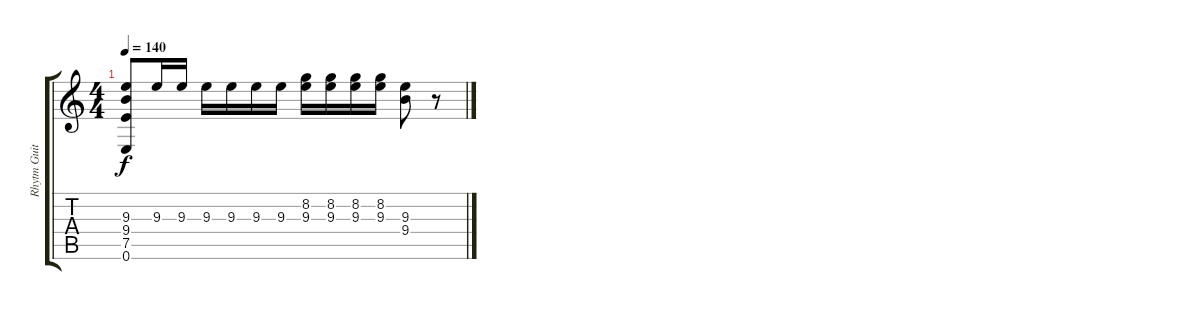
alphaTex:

\track ("Rhytm Guitar" "Rhytm Guit") {instrument distortionguitar}
\staff {score tabs}
\tuning (E4 B3 G3 D3 A2 E2) {hide}
\ts (4 4)
\tempo 140
\clef g2
\ks c
(9.3 9.4 7.5 0.6).8{dy f} 9.3.16 9.3.16 9.3.16 9.3.16 9.3.16 9.3.16 (8.2 9.3).16 (8.2 9.3).16 (8.2 9.3).16 (8.2 9.3).16 (9.3 9.4).8 r.8
